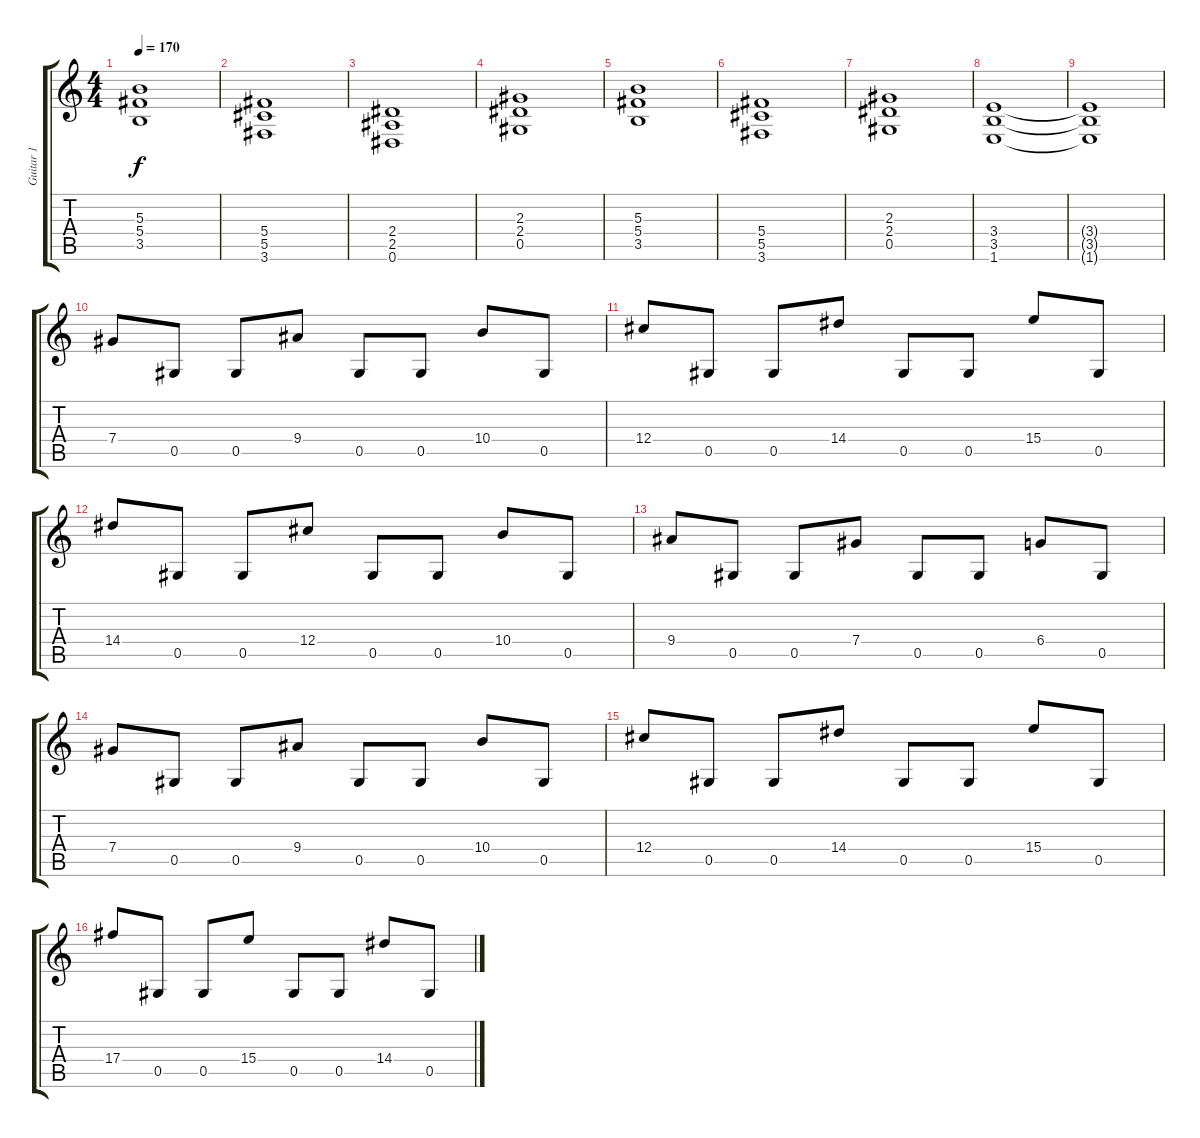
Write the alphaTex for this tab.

\track ("Guitar 1" "Guitar 1") {instrument distortionguitar}
\staff {score tabs}
\tuning (Eb4 Bb3 Gb3 Db3 Ab2 Eb2) {hide}
\ts (4 4)
\tempo 170
\clef g2
\ks c
(5.3 5.4 3.5).1{dy f} |
(5.4 5.5 3.6).1 |
(2.4 2.5 0.6).1 |
(2.3 2.4 0.5).1 |
(5.3 5.4 3.5).1 |
(5.4 5.5 3.6).1 |
(2.3 2.4 0.5).1 |
(3.4 3.5 1.6).1 |
(3.4{t} 3.5{t} 1.6{t}).1 |
7.4.8 0.5.8 0.5.8 9.4.8 0.5.8 0.5.8 10.4.8 0.5.8 |
12.4.8 0.5.8 0.5.8 14.4.8 0.5.8 0.5.8 15.4.8 0.5.8 |
14.4.8 0.5.8 0.5.8 12.4.8 0.5.8 0.5.8 10.4.8 0.5.8 |
9.4.8 0.5.8 0.5.8 7.4.8 0.5.8 0.5.8 6.4.8 0.5.8 |
7.4.8 0.5.8 0.5.8 9.4.8 0.5.8 0.5.8 10.4.8 0.5.8 |
12.4.8 0.5.8 0.5.8 14.4.8 0.5.8 0.5.8 15.4.8 0.5.8 |
17.4.8 0.5.8 0.5.8 15.4.8 0.5.8 0.5.8 14.4.8 0.5.8
